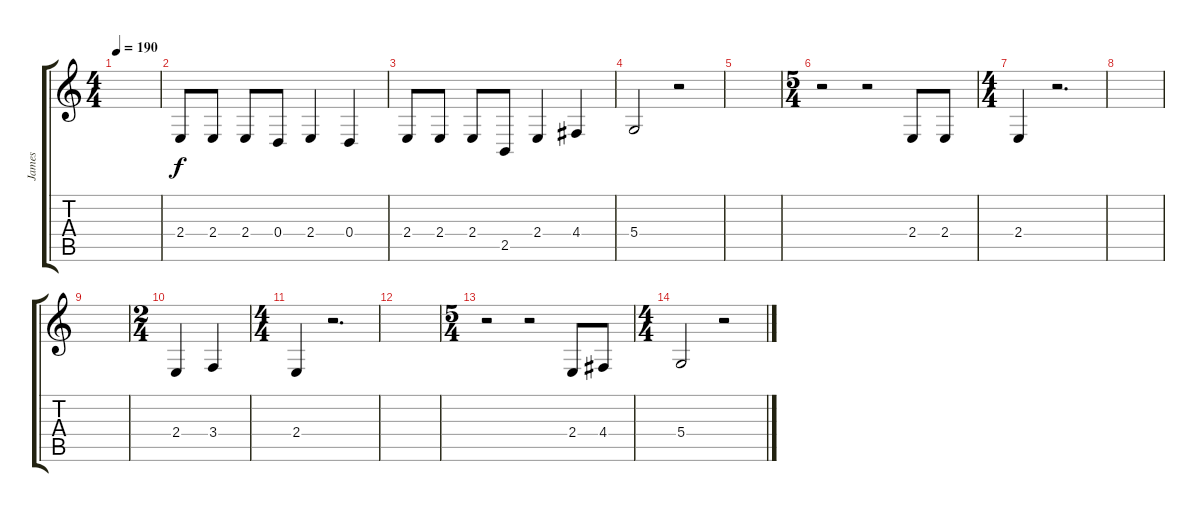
\track ("James" "James") {instrument lead1square}
\staff {score tabs}
\tuning (E4 B3 G3 D3 A2 E2) {hide}
\ts (4 4)
\tempo 190
\clef g2
\ks c
|
2.4.8 2.4.8 2.4.8 0.4.8 2.4.4 0.4.4 |
2.4.8 2.4.8 2.4.8 2.5.8 2.4.4 4.4.4 |
5.4.2 r.2 |
|
\ts (5 4)
r.2 r.2 2.4.8 2.4.8 |
\ts (4 4)
2.4.4 r.2{d} |
|
|
\ts (2 4)
2.4.4 3.4.4 |
\ts (4 4)
2.4.4 r.2{d} |
|
\ts (5 4)
r.2 r.2 2.4.8 4.4.8 |
\ts (4 4)
5.4.2 r.2
